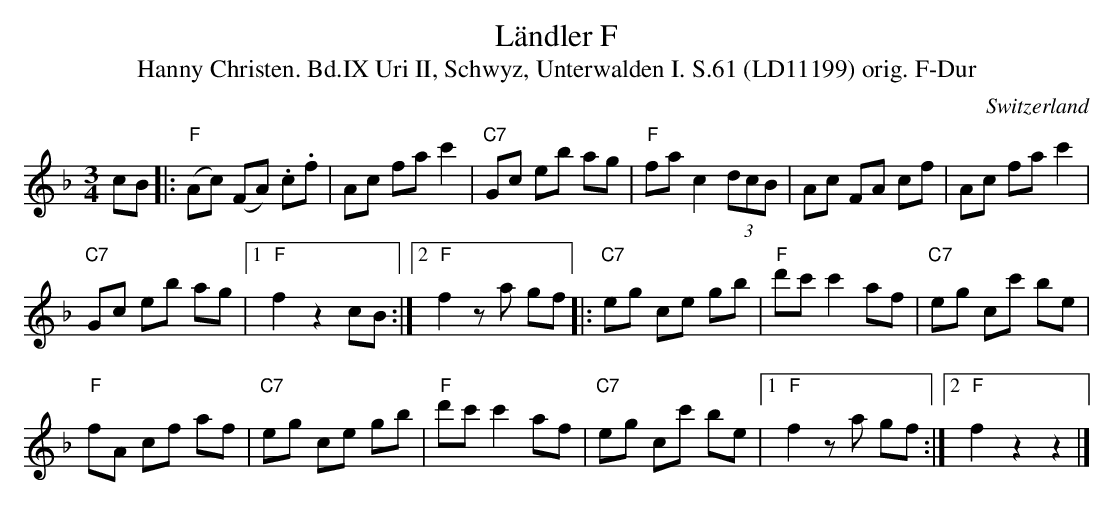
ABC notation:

X:1
T: L\"andler F
T:Hanny Christen. Bd.IX Uri II, Schwyz, Unterwalden I. S.61 (LD11199) orig. F-Dur
M:3/4
L:1/8
O:Switzerland
K:F major
cB |: ("F"Ac) (FA) .c.f | Ac fa c'2 | "C7"Gc eb ag | "F"fa c2 (3dcB | Ac FA cf | Ac fa c'2 |
"C7"Gc eb ag |1 "F"f2 z2 cB :|2 "F"f2 za gf |: "C7"eg ce gb | "F"d'c' c'2 af | "C7"eg cc' be |
"F"fA cf af | "C7"eg ce gb | "F"d'c' c'2 af | "C7"eg cc' be |1 "F"f2 za gf :|2 "F"f2z2z2 |]
